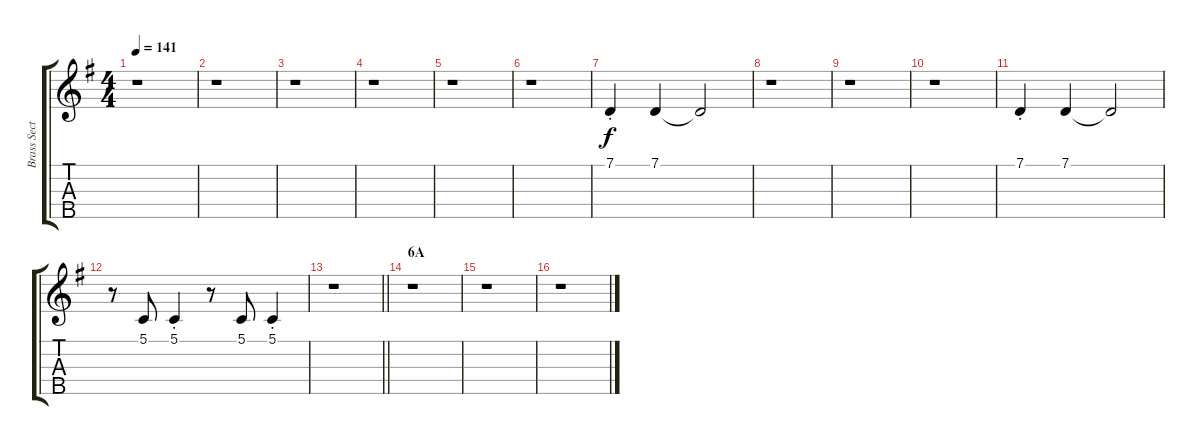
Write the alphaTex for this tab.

\track ("Brass Section II" "Brass Sect") {instrument brasssection}
\staff {score tabs}
\tuning (G3 D3 A2 E2 B1) {hide}
\ts (4 4)
\tempo 141
\clef g2
\ks g
r.1{dy f} |
r.1 |
r.1 |
r.1 |
r.1 |
r.1 |
7.1{st}.4 7.1.4 7.1{t}.2 |
r.1 |
r.1 |
r.1 |
7.1{st}.4 7.1.4 7.1{t}.2 |
r.8 5.1.8 5.1{st}.4 r.8 5.1.8 5.1{st}.4 |
\barLineRight lightlight
r.1 |
\section ("" "6A")
r.1 |
r.1 |
r.1
